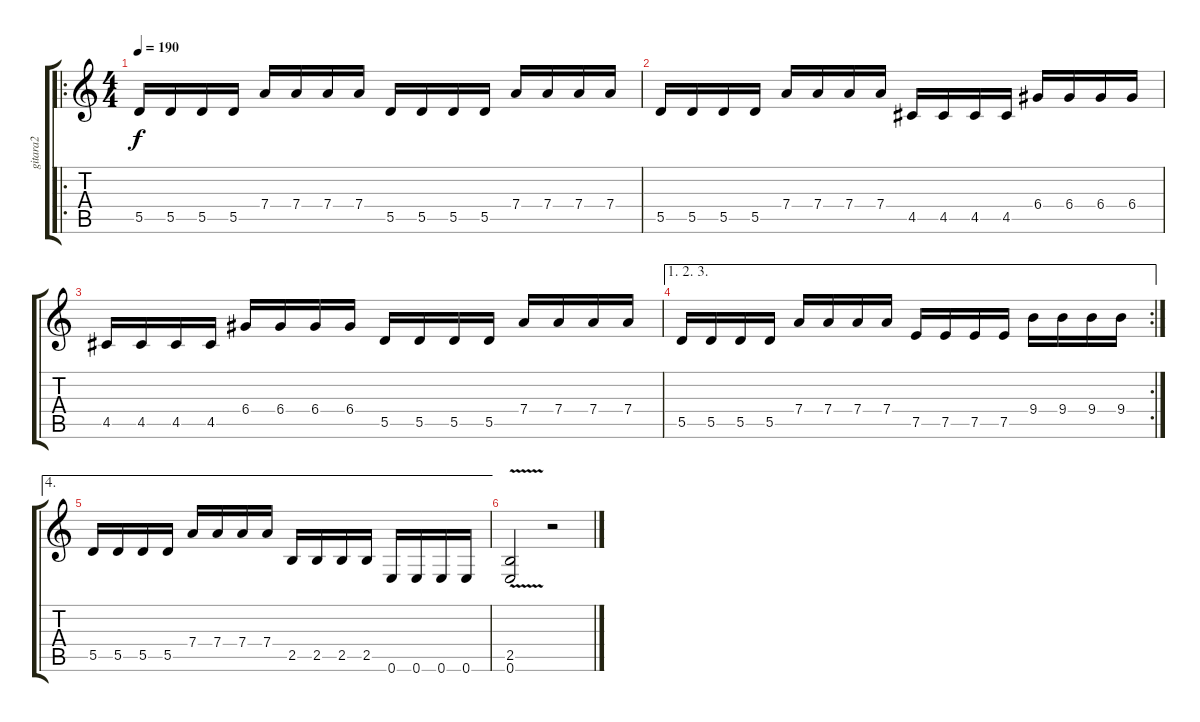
\track ("gitara2" "gitara2") {instrument distortionguitar}
\staff {score tabs}
\tuning (E4 B3 G3 D3 A2 E2) {hide}
\ro
\ts (4 4)
\tempo 190
\clef g2
\ks c
5.5.16{dy f} 5.5.16 5.5.16 5.5.16 7.4.16 7.4.16 7.4.16 7.4.16 5.5.16 5.5.16 5.5.16 5.5.16 7.4.16 7.4.16 7.4.16 7.4.16 |
5.5.16 5.5.16 5.5.16 5.5.16 7.4.16 7.4.16 7.4.16 7.4.16 4.5.16 4.5.16 4.5.16 4.5.16 6.4.16 6.4.16 6.4.16 6.4.16 |
4.5.16 4.5.16 4.5.16 4.5.16 6.4.16 6.4.16 6.4.16 6.4.16 5.5.16 5.5.16 5.5.16 5.5.16 7.4.16 7.4.16 7.4.16 7.4.16 |
\ae (1 2 3)
\rc 2
5.5.16 5.5.16 5.5.16 5.5.16 7.4.16 7.4.16 7.4.16 7.4.16 7.5.16 7.5.16 7.5.16 7.5.16 9.4.16 9.4.16 9.4.16 9.4.16 |
\ae 4
5.5.16 5.5.16 5.5.16 5.5.16 7.4.16 7.4.16 7.4.16 7.4.16 2.5.16 2.5.16 2.5.16 2.5.16 0.6.16 0.6.16 0.6.16 0.6.16 |
(2.5{v} 0.6).2 r.2
